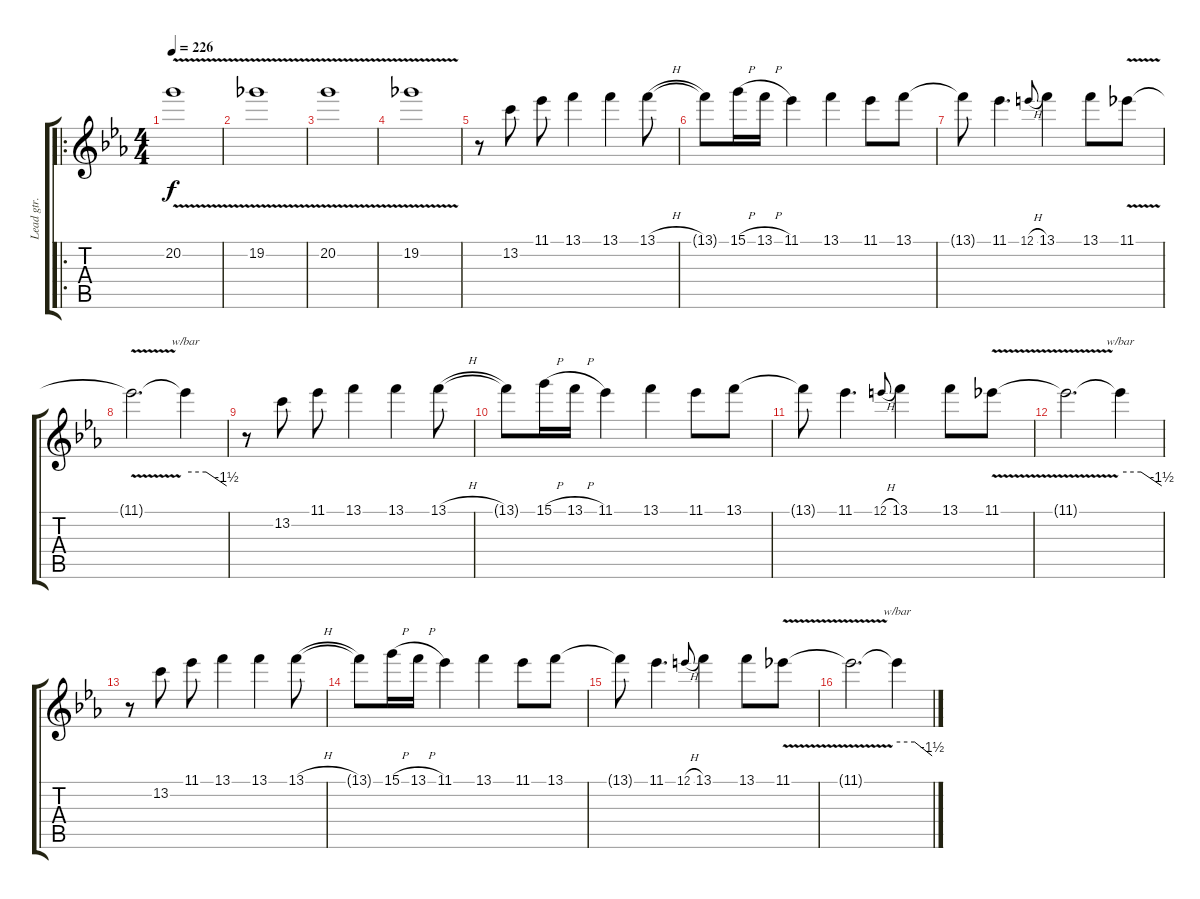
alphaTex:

\track ("Lead gtr. 2" "Lead gtr. ") {instrument distortionguitar}
\staff {score tabs}
\tuning (E4 B3 G3 D3 A2 E2) {hide}
\ro
\ts (4 4)
\tempo 226
\clef g2
\ks cminor
20.2{v}.1{dy f instrument distortionguitar} |
19.2{v}.1 |
20.2{v}.1 |
19.2{v}.1 |
r.8 13.2.8 11.1.8 13.1.4 13.1.4 13.1{h}.8 |
13.1{t}.8 15.1{h}.16 13.1{h}.16 11.1.4 13.1.4 11.1.8 13.1.8 |
13.1{t}.8 11.1.4{d} 12.1{h}.8{gr onbeat} 13.1.4 13.1.8 11.1{v}.8 |
11.1{t}.2{d} 11.1{t}.4{tbe (custom default 0 0 30 0 60 -6)} |
r.8 13.2.8 11.1.8 13.1.4 13.1.4 13.1{h}.8 |
13.1{t}.8 15.1{h}.16 13.1{h}.16 11.1.4 13.1.4 11.1.8 13.1.8 |
13.1{t}.8 11.1.4{d} 12.1{h}.8{gr onbeat} 13.1.4 13.1.8 11.1{v}.8 |
11.1{t}.2{d} 11.1{t}.4{tbe (custom default 0 0 30 0 60 -6)} |
r.8 13.2.8 11.1.8 13.1.4 13.1.4 13.1{h}.8 |
13.1{t}.8 15.1{h}.16 13.1{h}.16 11.1.4 13.1.4 11.1.8 13.1.8 |
13.1{t}.8 11.1.4{d} 12.1{h}.8{gr onbeat} 13.1.4 13.1.8 11.1{v}.8 |
11.1{t}.2{d} 11.1{t}.4{tbe (custom default 0 0 30 0 60 -6)}
